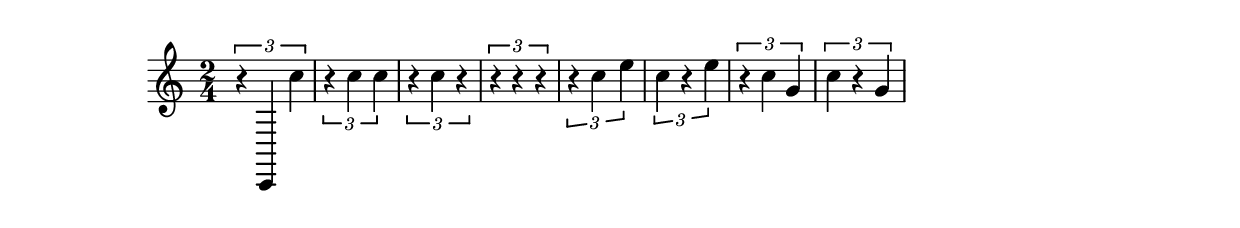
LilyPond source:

\version "1.7.6"



\score {
  \context Voice \notes \relative c'' {
    \time 2/4
    \times 2/3 { r c,,, c''' }
    \times 2/3 { r c c }
    \times 2/3 { r c r}
    \times 2/3 { r r r}
    \times 2/3 { r c e}
    \times 2/3 { c r e}
    \times 2/3 { r c g}
    \times 2/3 { c r g}
  }
}

%% new-chords-done %%
